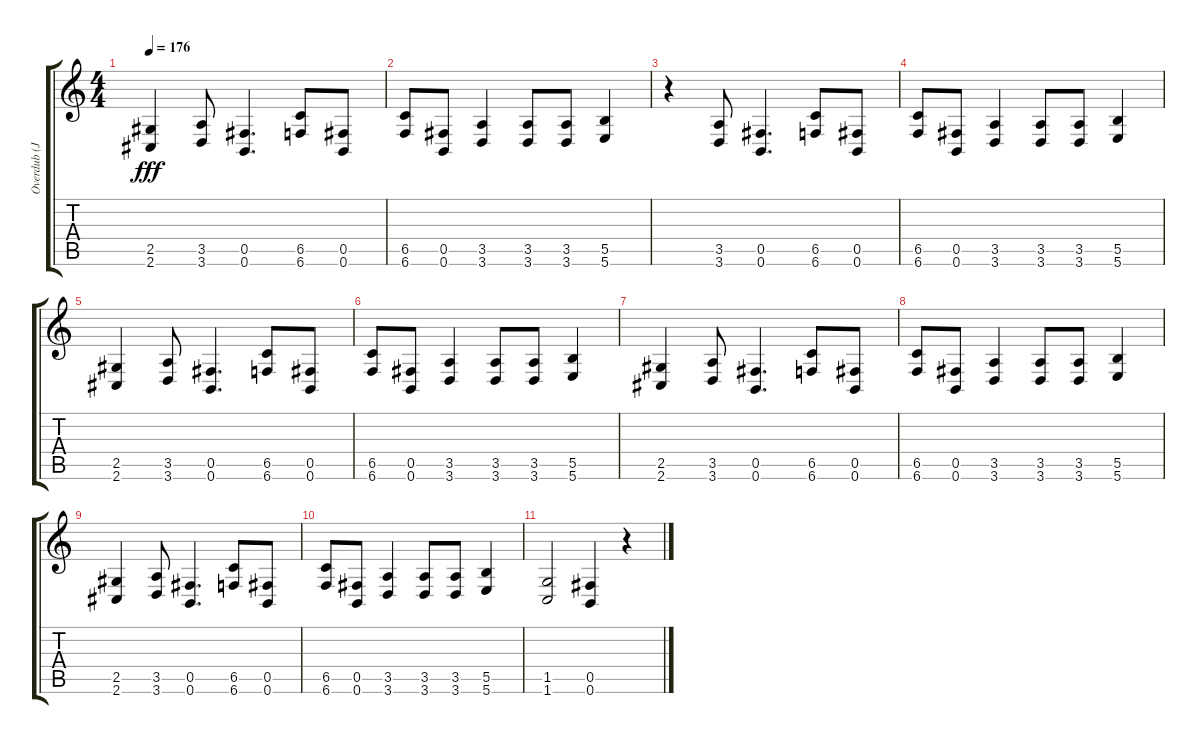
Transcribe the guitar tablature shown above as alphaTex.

\track ("Overdub (James)" "Overdub (J") {instrument overdrivenguitar}
\staff {score tabs}
\tuning (Db4 Ab3 E3 B2 Gb2 B1) {hide}
\ts (4 4)
\tempo 176
\clef g2
\ks c
(2.5 2.6).4{dy fff} (3.5 3.6).8 (0.5 0.6).4{d} (6.5 6.6).8 (0.5 0.6).8 |
(6.5 6.6).8 (0.5 0.6).8 (3.5 3.6).4 (3.5 3.6).8 (3.5 3.6).8 (5.5 5.6).4 |
r.4 (3.5 3.6).8 (0.5 0.6).4{d} (6.5 6.6).8 (0.5 0.6).8 |
(6.5 6.6).8 (0.5 0.6).8 (3.5 3.6).4 (3.5 3.6).8 (3.5 3.6).8 (5.5 5.6).4 |
(2.5 2.6).4 (3.5 3.6).8 (0.5 0.6).4{d} (6.5 6.6).8 (0.5 0.6).8 |
(6.5 6.6).8 (0.5 0.6).8 (3.5 3.6).4 (3.5 3.6).8 (3.5 3.6).8 (5.5 5.6).4 |
(2.5 2.6).4 (3.5 3.6).8 (0.5 0.6).4{d} (6.5 6.6).8 (0.5 0.6).8 |
(6.5 6.6).8 (0.5 0.6).8 (3.5 3.6).4 (3.5 3.6).8 (3.5 3.6).8 (5.5 5.6).4 |
(2.5 2.6).4 (3.5 3.6).8 (0.5 0.6).4{d} (6.5 6.6).8 (0.5 0.6).8 |
(6.5 6.6).8 (0.5 0.6).8 (3.5 3.6).4 (3.5 3.6).8 (3.5 3.6).8 (5.5 5.6).4 |
(1.5 1.6).2 (0.5 0.6).4 r.4
